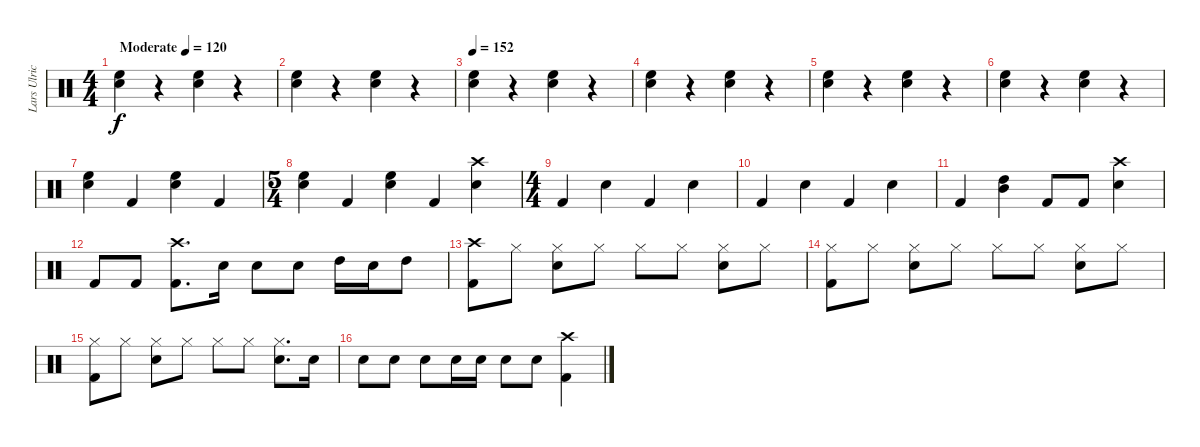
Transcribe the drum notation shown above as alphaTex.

\track ("Lars Ulrich" "Lars Ulric") {instrument percussion}
\staff {score}
\articulation defaults
\ts (4 4)
\tempo (120 "Moderate")
\tempo 152
\tempo (120 "Moderate")
\clef neutral
\ks c
("Snare (hit) 2" "High Floor Tom (hit)").4{dy f} r.4 ("Snare (hit) 2" "High Floor Tom (hit)").4 r.4 |
("Snare (hit) 2" "High Floor Tom (hit)").4 r.4 ("Snare (hit) 2" "High Floor Tom (hit)").4 r.4 |
\tempo 152
("Snare (hit) 2" "High Floor Tom (hit)").4 r.4 ("Snare (hit) 2" "High Floor Tom (hit)").4 r.4 |
("Snare (hit) 2" "High Floor Tom (hit)").4 r.4 ("Snare (hit) 2" "High Floor Tom (hit)").4 r.4 |
("Snare (hit) 2" "High Floor Tom (hit)").4 r.4 ("Snare (hit) 2" "High Floor Tom (hit)").4 r.4 |
("Snare (hit) 2" "High Floor Tom (hit)").4 r.4 ("Snare (hit) 2" "High Floor Tom (hit)").4 r.4 |
("Snare (hit) 2" "High Floor Tom (hit)").4 "Kick (hit) 2".4 ("Snare (hit) 2" "High Floor Tom (hit)").4 "Kick (hit) 2".4 |
\ts (5 4)
("Snare (hit) 2" "High Floor Tom (hit)").4 "Kick (hit) 2".4 ("Snare (hit) 2" "High Floor Tom (hit)").4 "Kick (hit) 2".4 ("Crash high (hit)" "Snare (hit) 2").4 |
\ts (4 4)
"Kick (hit) 2".4 "Snare (hit) 2".4 "Kick (hit) 2".4 "Snare (hit) 2".4 |
"Kick (hit) 2".4 "Snare (hit) 2".4 "Kick (hit) 2".4 "Snare (hit) 2".4 |
"Kick (hit) 2".4 ("High Tom (hit)" "Mid Tom (hit)").4 "Kick (hit) 2".8 "Kick (hit) 2".8 ("Crash high (hit)" "Snare (hit) 2").4 |
"Kick (hit) 2".8 "Kick (hit) 2".8 ("Crash high (hit)" "Kick (hit) 2").8{d} "Snare (hit) 2".16 "Snare (hit) 2".8 "Snare (hit) 2".8 "High Tom (hit)".16 "Snare (hit) 2".16 "High Tom (hit)".8 |
("Crash high (hit)" "Kick (hit) 2").8 "Hi-Hat (closed)".8 ("Hi-Hat (closed)" "Snare (hit) 2").8 "Hi-Hat (closed)".8 "Hi-Hat (closed)".8 "Hi-Hat (closed)".8 ("Hi-Hat (closed)" "Snare (hit) 2").8 "Hi-Hat (closed)".8 |
("Hi-Hat (closed)" "Kick (hit) 2").8 "Hi-Hat (closed)".8 ("Hi-Hat (closed)" "Snare (hit) 2").8 "Hi-Hat (closed)".8 "Hi-Hat (closed)".8 "Hi-Hat (closed)".8 ("Hi-Hat (closed)" "Snare (hit) 2").8 "Hi-Hat (closed)".8 |
("Hi-Hat (closed)" "Kick (hit) 2").8 "Hi-Hat (closed)".8 ("Hi-Hat (closed)" "Snare (hit) 2").8 "Hi-Hat (closed)".8 "Hi-Hat (closed)".8 "Hi-Hat (closed)".8 ("Hi-Hat (closed)" "Snare (hit) 2").8{d} "Snare (hit) 2".16 |
"Snare (hit) 2".8 "Snare (hit) 2".8 "Snare (hit) 2".8 "Snare (hit) 2".16 "Snare (hit) 2".16 "Snare (hit) 2".8 "Snare (hit) 2".8 ("Crash high (hit)" "Kick (hit) 2").4
